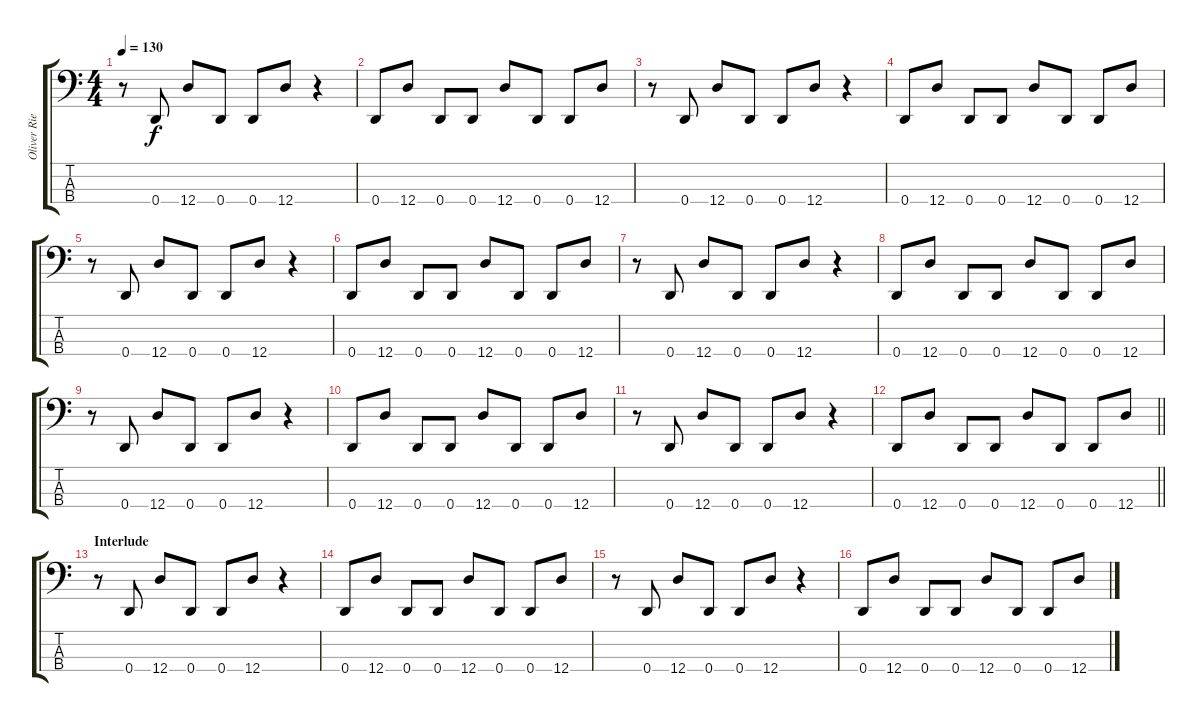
\track ("Oliver Riedel" "Oliver Rie") {instrument electricbassfinger}
\staff {score tabs}
\tuning (G2 D2 A1 D1) {hide}
\ts (4 4)
\tempo 130
\clef f4
\ks c
r.8{dy f} 0.4.8 12.4.8 0.4.8 0.4.8 12.4.8 r.4 |
0.4.8 12.4.8 0.4.8 0.4.8 12.4.8 0.4.8 0.4.8 12.4.8 |
r.8 0.4.8 12.4.8 0.4.8 0.4.8 12.4.8 r.4 |
0.4.8 12.4.8 0.4.8 0.4.8 12.4.8 0.4.8 0.4.8 12.4.8 |
r.8 0.4.8 12.4.8 0.4.8 0.4.8 12.4.8 r.4 |
0.4.8 12.4.8 0.4.8 0.4.8 12.4.8 0.4.8 0.4.8 12.4.8 |
r.8 0.4.8 12.4.8 0.4.8 0.4.8 12.4.8 r.4 |
0.4.8 12.4.8 0.4.8 0.4.8 12.4.8 0.4.8 0.4.8 12.4.8 |
r.8 0.4.8 12.4.8 0.4.8 0.4.8 12.4.8 r.4 |
0.4.8 12.4.8 0.4.8 0.4.8 12.4.8 0.4.8 0.4.8 12.4.8 |
r.8 0.4.8 12.4.8 0.4.8 0.4.8 12.4.8 r.4 |
\barLineRight lightlight
0.4.8 12.4.8 0.4.8 0.4.8 12.4.8 0.4.8 0.4.8 12.4.8 |
\section ("" "Interlude")
r.8 0.4.8 12.4.8 0.4.8 0.4.8 12.4.8 r.4 |
0.4.8 12.4.8 0.4.8 0.4.8 12.4.8 0.4.8 0.4.8 12.4.8 |
r.8 0.4.8 12.4.8 0.4.8 0.4.8 12.4.8 r.4 |
0.4.8 12.4.8 0.4.8 0.4.8 12.4.8 0.4.8 0.4.8 12.4.8
